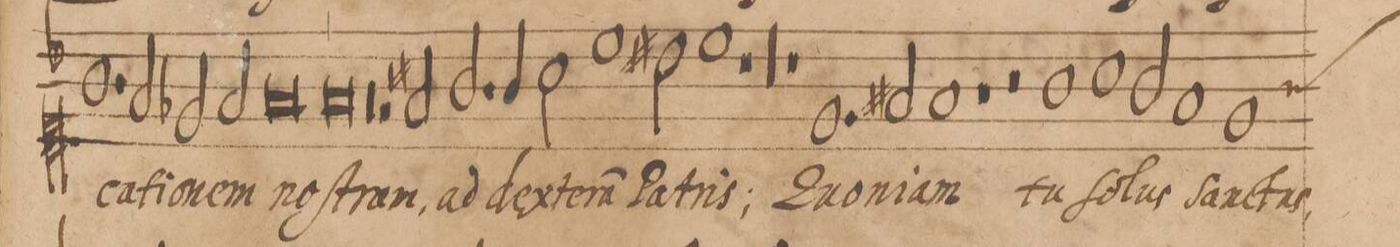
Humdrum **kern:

**kern	**text
*I"QVINTAVOX	*
*clefC1	*
*k[b-]	*
*met(C|)	*
*M2/1	*
1.g	-ca-
=80-	=80-
2fny/	-ti-
2e-X/	-o-
2f/	-nem
=81-	=81-
0f	no-
=82-	=82-
0f	-ſtram,
=83-	=83-
0r	.
=84-	=84-
2r	.
2f#X/	ad
2.g/	dex-
4g/	-te-
=85-	=85-
2a\	-ra(m)
1cc	Pa-
2bn\	.
=86-	=86-
1cc	-tris;
1r	.
=87-	=87-
00r	.
=88-	=88-
=89-	=89-
1r	.
1.eny	Quo-
=90-	=90-
2f#X/	-ni-
1f#	-am
=91-	=91-
1r	.
2r	.
1g\	tu
=92-	=92-
1a	so-
2g/	-lus
=93-	=93-
1fny	san-
1e	-ctus,
*custos:g	*
=94-	=94-
*-	*-
